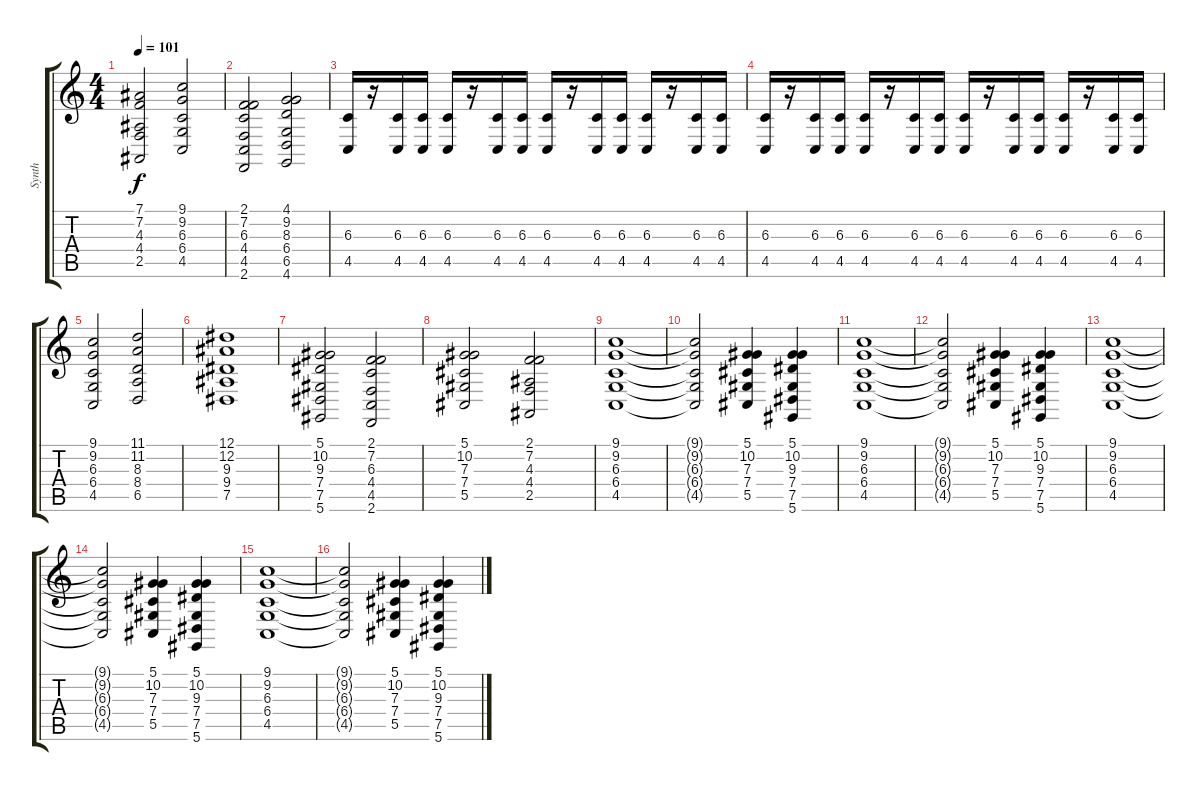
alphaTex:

\track ("Synth" "Synth") {instrument stringensemble1}
\staff {score tabs}
\tuning (Eb4 Bb3 Gb3 Db3 Ab2 Eb2) {hide}
\ts (4 4)
\tempo 101
\clef g2
\ks c
(7.1 7.2 4.3 4.4 2.5).2{dy f} (9.1 9.2 6.3 6.4 4.5).2 |
(2.1 7.2 6.3 4.4 4.5 2.6).2 (4.1 9.2 8.3 6.4 6.5 4.6).2 |
(6.3 4.5).16 r.16 (6.3 4.5).16 (6.3 4.5).16 (6.3 4.5).16 r.16 (6.3 4.5).16 (6.3 4.5).16 (6.3 4.5).16 r.16 (6.3 4.5).16 (6.3 4.5).16 (6.3 4.5).16 r.16 (6.3 4.5).16 (6.3 4.5).16 |
(6.3 4.5).16 r.16 (6.3 4.5).16 (6.3 4.5).16 (6.3 4.5).16 r.16 (6.3 4.5).16 (6.3 4.5).16 (6.3 4.5).16 r.16 (6.3 4.5).16 (6.3 4.5).16 (6.3 4.5).16 r.16 (6.3 4.5).16 (6.3 4.5).16 |
(9.1 9.2 6.3 6.4 4.5).2 (11.1 11.2 8.3 8.4 6.5).2 |
(12.1 12.2 9.3 9.4 7.5).1 |
(5.1 10.2 9.3 7.4 7.5 5.6).2 (2.1 7.2 6.3 4.4 4.5 2.6).2 |
(5.1 10.2 7.3 7.4 5.5).2 (2.1 7.2 4.3 4.4 2.5).2 |
(9.1 9.2 6.3 6.4 4.5).1 |
(9.1{t} 9.2{t} 6.3{t} 6.4{t} 4.5{t}).2 (5.1 10.2 7.3 7.4 5.5).4 (5.1 10.2 9.3 7.4 7.5 5.6).4 |
(9.1 9.2 6.3 6.4 4.5).1 |
(9.1{t} 9.2{t} 6.3{t} 6.4{t} 4.5{t}).2 (5.1 10.2 7.3 7.4 5.5).4 (5.1 10.2 9.3 7.4 7.5 5.6).4 |
(9.1 9.2 6.3 6.4 4.5).1 |
(9.1{t} 9.2{t} 6.3{t} 6.4{t} 4.5{t}).2 (5.1 10.2 7.3 7.4 5.5).4 (5.1 10.2 9.3 7.4 7.5 5.6).4 |
(9.1 9.2 6.3 6.4 4.5).1 |
(9.1{t} 9.2{t} 6.3{t} 6.4{t} 4.5{t}).2 (5.1 10.2 7.3 7.4 5.5).4 (5.1 10.2 9.3 7.4 7.5 5.6).4
